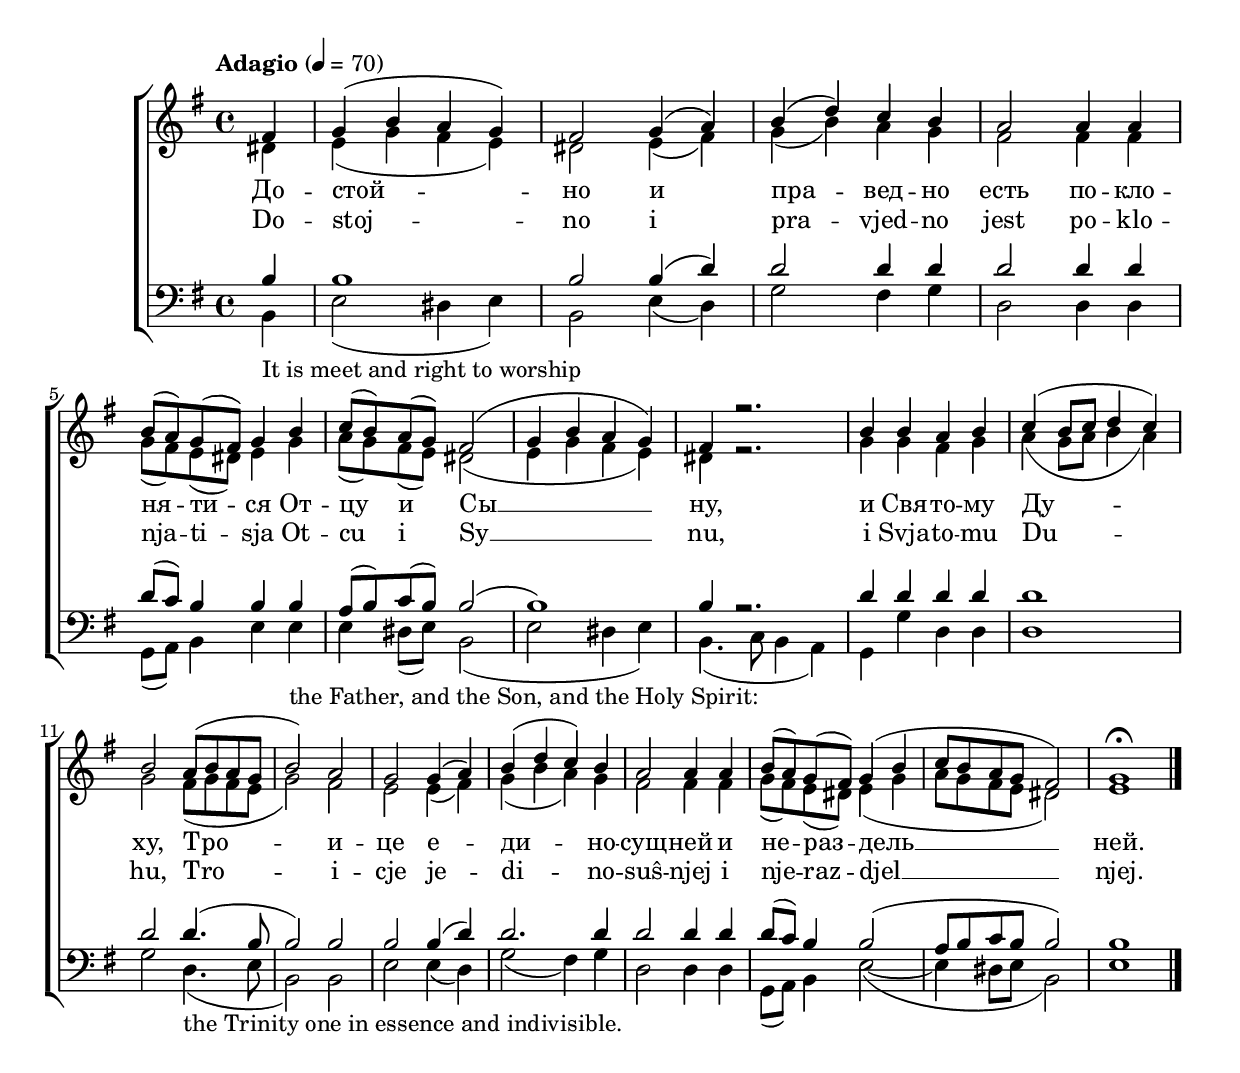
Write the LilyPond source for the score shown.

\version "2.18.2"

global = {
	\time 4/4
	\key e \minor 
	\tempo Adagio 4 = 70
}

Cyrillic = \lyricmode {
	До -- стой -- но и пра -- вед -- но есть по -- кло -- ня -- ти -- ся
	От -- цу и Сы __ ну, и Свя -- то -- му Ду -- ху, Тро -- и -- це
	е -- ди -- но -- сущ -- ней и не -- раз -- дель __ ней.
}

Latin = \lyricmode {
	Do -- stoj -- no i pra -- vjed -- no jest po -- klo -- nja -- ti -- sja
	Ot -- cu i Sy __ nu, i Svja -- to -- mu Du -- hu, Tro -- i -- cje
	je -- di -- no -- suŝ -- njej i nje -- raz -- djel __ njej.
}

sopMusic = \relative {
	\partial 4 fis'4 g (b a g) fis2 g4 (a) b (d) c b a2 a4 a b8 (a) g (fis) g4 b c8 (b) a (g) fis2 (g4 b a g) fis r2. b4 b a b c (b8 c d4 c) b2 a8 (b a g b2) a g g4 (a) b (d c) b a2 a4 a b8 (a) g (fis) g4 (b c8 b a g fis2) g1 \fermata \bar "|."
}

altoMusic = \relative {
	\partial 4 dis'4 e (g fis e) dis2 e4 (fis) g (b) a g fis2 fis4 fis g8 (fis) e (dis) e4 g a8 (g) fis (e) dis2 (e4 g fis e) dis r2. g4 g fis g a (g8 a b4 a) g2 fis8 (g fis e g2) fis e  e4 (fis) g (b a) g fis2 fis4 fis g8 (fis) e (dis) e4 (g a8 g fis e dis2) e1
}

tenorMusic = \relative {
	b4 b1 b2 b4 (d) d2 d4 d d2 d4 d d8 (c) b4 b b a8 (b) c (b) b2 (b1) b4 r2. d4 d d d d1 d2 d4. (b8 b2) b b b4 (d) d2. d4 d2 d4 d d8 (c) b4 b2 (a8 b c b b2) b1
}

bassMusic = \relative {
	b,4_\markup{It is meet and right to worship} e2 (dis4 e) b2 e4 (d) g2 fis4 g d2 d4 d g,8 (a) b4 e e_\markup{the Father, and the Son, and the Holy Spirit:} e dis8 (e) b2 (e dis4 e) b4. (c8 b4 a) g g' d d d1 g2 d4._\markup{the Trinity one in essence and indivisible.} (e8 b2) b e e4 (d) g2 (fis4) g d2 d4 d g,8 (a) b4 e2~( e4 dis8 e b2) e1
}

\include "TEMPLATES_DIRECTORY/satb.ily"

